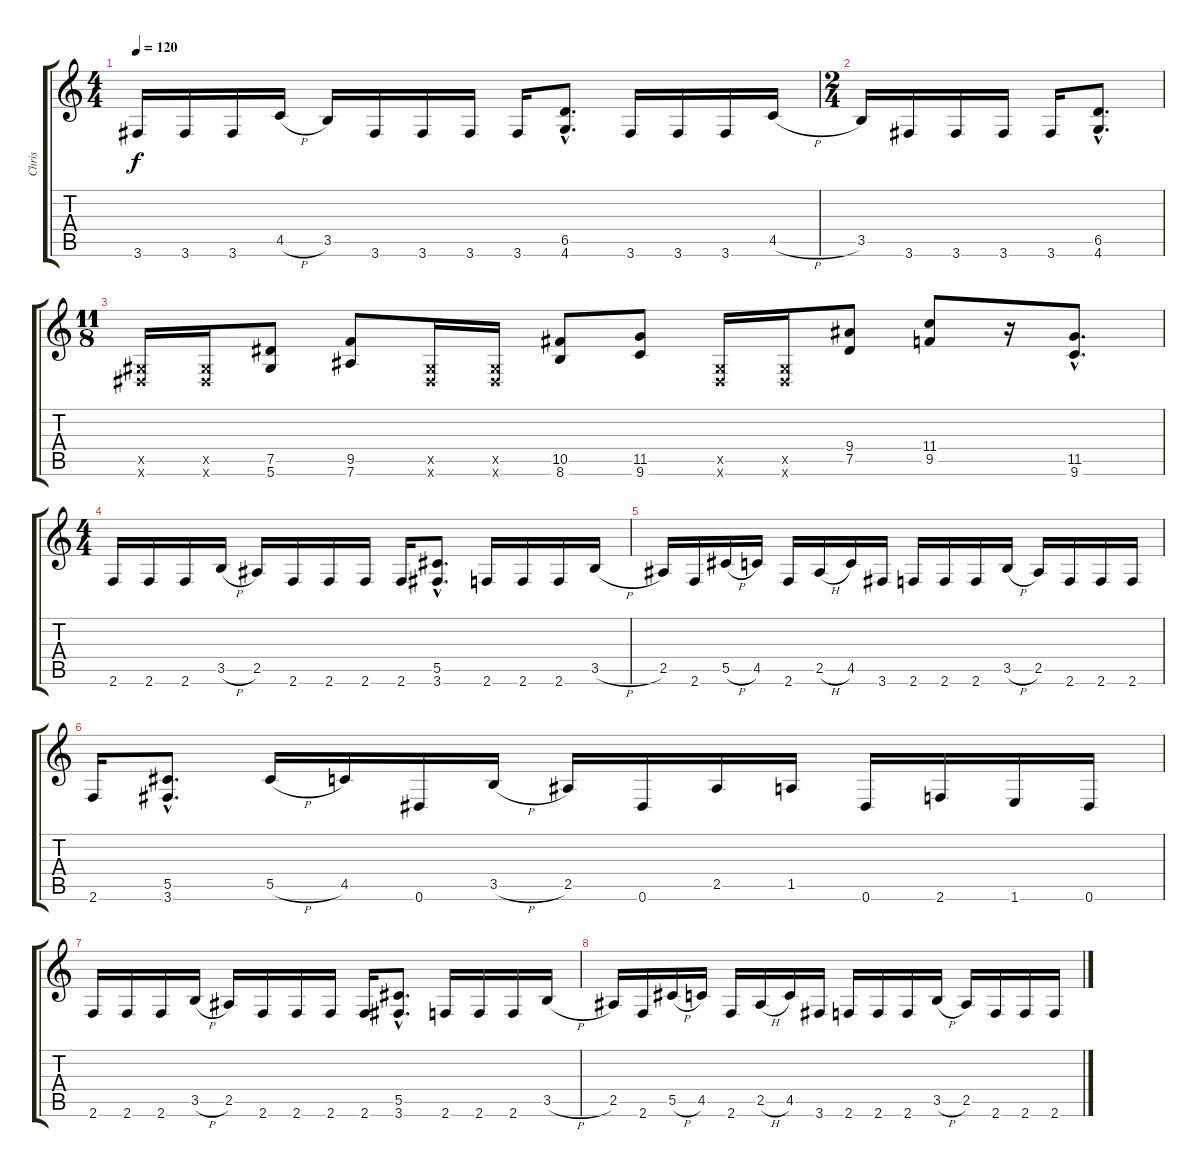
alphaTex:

\track ("Chris" "Chris") {instrument distortionguitar}
\staff {score tabs}
\tuning (Eb4 Bb3 Gb3 Db3 Ab2 Eb2) {hide}
\ts (4 4)
\tempo 120
\clef g2
\ks c
3.6.16{dy f} 3.6.16 3.6.16 4.5{h}.16 3.5.16 3.6.16 3.6.16 3.6.16 3.6.16 (6.5{hac} 4.6{hac}).8{d} 3.6.16 3.6.16 3.6.16 4.5{h}.16 |
\ts (2 4)
3.5.16 3.6.16 3.6.16 3.6.16 3.6.16 (6.5{hac} 4.6{hac}).8{d} |
\ts (11 8)
(0.5{x} 0.6{x}).16 (0.5{x} 0.6{x}).16 (7.5 5.6).8 (9.5 7.6).8 (0.5{x} 0.6{x}).16 (0.5{x} 0.6{x}).16 (10.5 8.6).8 (11.5 9.6).8 (0.5{x} 0.6{x}).16 (0.5{x} 0.6{x}).16 (9.4 7.5).8 (11.4 9.5).8 r.16 (11.5{hac} 9.6{hac}).8{d} |
\ts (4 4)
2.6.16 2.6.16 2.6.16 3.5{h}.16 2.5.16 2.6.16 2.6.16 2.6.16 2.6.16 (5.5{hac} 3.6{hac}).8{d} 2.6.16 2.6.16 2.6.16 3.5{h}.16 |
2.5.16 2.6.16 5.5{h}.16 4.5.16 2.6.16 2.5{h}.16 4.5.16 3.6.16 2.6.16 2.6.16 2.6.16 3.5{h}.16 2.5.16 2.6.16 2.6.16 2.6.16 |
2.6.16 (5.5{hac} 3.6{hac}).8{d} 5.5{h}.16 4.5.16 0.6.16 3.5{h}.16 2.5.16 0.6.16 2.5.16 1.5.16 0.6.16 2.6.16 1.6.16 0.6.16 |
2.6.16 2.6.16 2.6.16 3.5{h}.16 2.5.16 2.6.16 2.6.16 2.6.16 2.6.16 (5.5{hac} 3.6{hac}).8{d} 2.6.16 2.6.16 2.6.16 3.5{h}.16 |
2.5.16 2.6.16 5.5{h}.16 4.5.16 2.6.16 2.5{h}.16 4.5.16 3.6.16 2.6.16 2.6.16 2.6.16 3.5{h}.16 2.5.16 2.6.16 2.6.16 2.6.16
